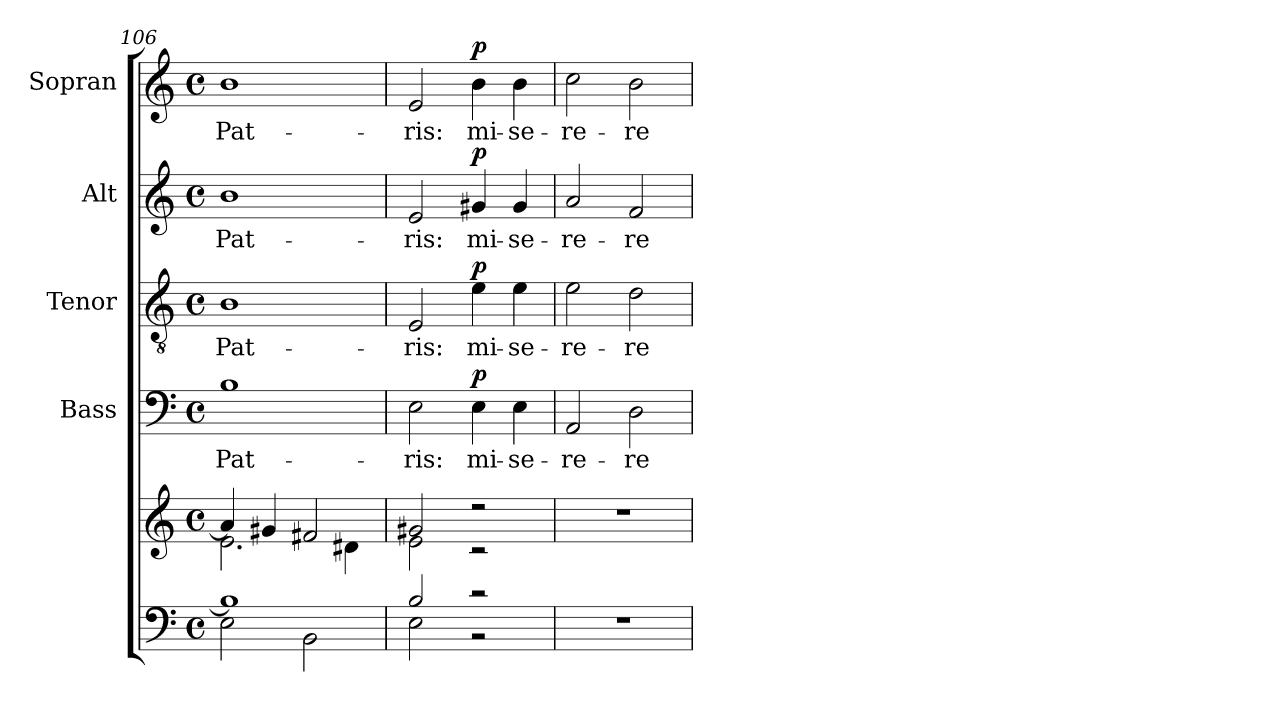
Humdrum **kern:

**kern	**kern	**kern	**text	**dynam	**kern	**text	**dynam	**kern	**text	**dynam	**kern	**text	**dynam
*part5	*part5	*part4	*part4	*part4	*part3	*part3	*part3	*part2	*part2	*part2	*part1	*part1	*part1
*staff6	*staff5	*staff4	*staff4	*staff4	*staff3	*staff3	*staff3	*staff2	*staff2	*staff2	*staff1	*staff1	*staff1
*	*	*I"Bass	*	*	*I"Tenor	*	*	*I"Alt	*	*	*I"Sopran	*	*
*	*	*I'B.	*	*	*I'T.	*	*	*I'A.	*	*	*I'S.	*	*
*clefF4	*clefG2	*clefF4	*	*	*clefGv2	*	*	*clefG2	*	*	*clefG2	*	*
*k[]	*k[]	*k[]	*	*	*k[]	*	*	*k[]	*	*	*k[]	*	*
*C:	*C:	*C:	*	*	*C:	*	*	*C:	*	*	*C:	*	*
*M4/4	*M4/4	*M4/4	*	*	*M4/4	*	*	*M4/4	*	*	*M4/4	*	*
*met(c)	*met(c)	*met(c)	*	*	*met(c)	*	*	*met(c)	*	*	*met(c)	*	*
=106	=106	=106	=106	=106	=106	=106	=106	=106	=106	=106	=106	=106	=106
*^	*^	*	*	*	*	*	*	*	*	*	*	*	*
!	!	!	!	!	!LO:LY:b	!	!	!LO:LY:b	!	!	!LO:LY:b	!	!	!LO:LY:b	!
1B]	2E\	4a/]	2.e\	1B	Pat-	.	1B	Pat-	.	1b	Pat-	.	1b	Pat-	.
.	.	4g#X/	.	.	.	.	.	.	.	.	.	.	.	.	.
.	2BB\	2f#X/	.	.	.	.	.	.	.	.	.	.	.	.	.
.	.	.	4d#X\	.	.	.	.	.	.	.	.	.	.	.	.
=107	=107	=107	=107	=107	=107	=107	=107	=107	=107	=107	=107	=107	=107	=107	=107
!	!	!	!	!	!LO:LY:b	!	!	!LO:LY:b	!	!	!LO:LY:b	!	!	!LO:LY:b	!
2B/	2E\	2g#X/	2e\	2E\	-ris:	.	2E/	-ris:	.	2e/	-ris:	.	2e/	-ris:	.
!	!	!	!	!	!LO:LY:b	!LO:DY:a	!	!LO:LY:b	!LO:DY:a	!	!LO:LY:b	!LO:DY:a	!	!LO:LY:b	!LO:DY:a
2r	2r	2r	2r	4E\	mi-	p	4e\	mi-	p	4g#X/	mi-	p	4b\	mi-	p
!	!	!	!	!	!LO:LY:b	!	!	!LO:LY:b	!	!	!LO:LY:b	!	!	!LO:LY:b	!
.	.	.	.	4E\	-se-	.	4e\	-se-	.	4g#/	-se-	.	4b\	-se-	.
*v	*v	*	*	*	*	*	*	*	*	*	*	*	*	*	*
*	*v	*v	*	*	*	*	*	*	*	*	*	*	*	*
=108	=108	=108	=108	=108	=108	=108	=108	=108	=108	=108	=108	=108	=108
!	!	!	!LO:LY:b	!	!	!LO:LY:b	!	!	!LO:LY:b	!	!	!LO:LY:b	!
1r	1r	2AA/	-re-	.	2e\	-re-	.	2a/	-re-	.	2cc\	-re-	.
!	!	!	!LO:LY:b	!	!	!LO:LY:b	!	!	!LO:LY:b	!	!	!LO:LY:b	!
.	.	2D\	-re	.	2d\	-re	.	2f/	-re	.	2b\	-re	.
=	=	=	=	=	=	=	=	=	=	=	=	=	=
*-	*-	*-	*-	*-	*-	*-	*-	*-	*-	*-	*-	*-	*-
